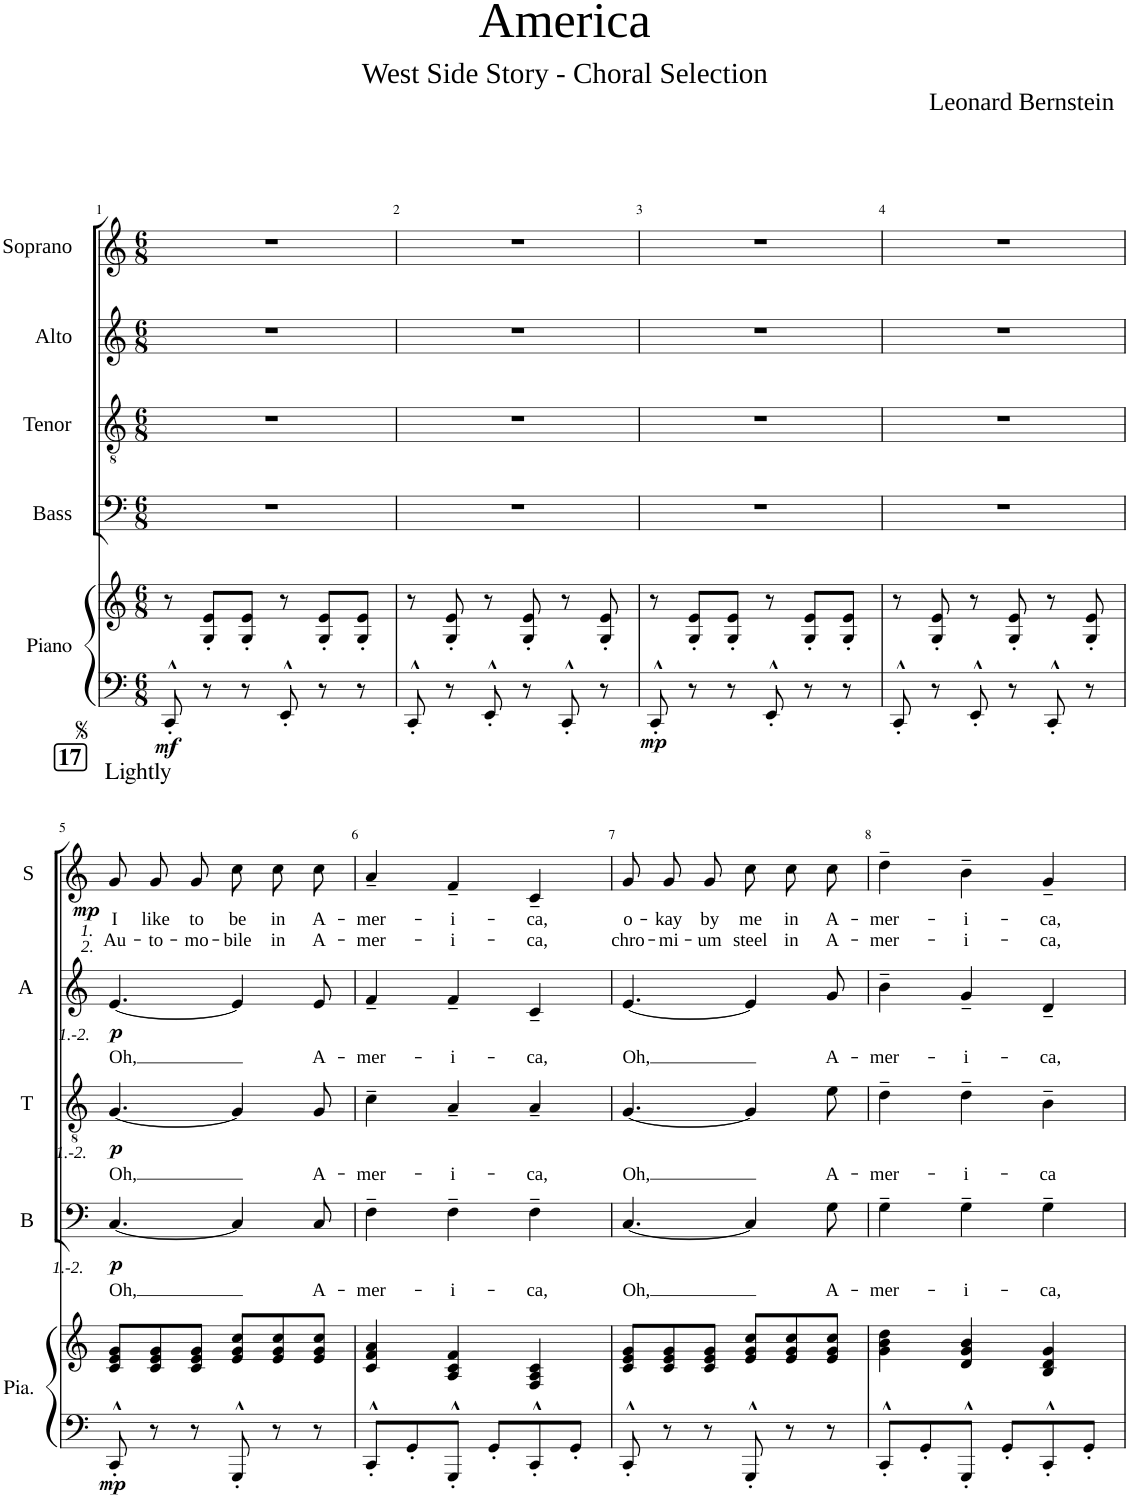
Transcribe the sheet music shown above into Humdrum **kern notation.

**kern	**kern	**dynam	**kern	**text	**dynam	**kern	**text	**dynam	**kern	**text	**dynam	**kern	**text	**text	**dynam
*part5	*part5	*part5	*part4	*part4	*part4	*part3	*part3	*part3	*part2	*part2	*part2	*part1	*part1	*part1	*part1
*staff6	*staff5	*staff5/6	*staff4	*staff4	*staff4	*staff3	*staff3	*staff3	*staff2	*staff2	*staff2	*staff1	*staff1	*staff1	*staff1
*I"Piano	*	*	*I"Bass	*	*	*I"Tenor	*	*	*I"Alto	*	*	*I"Soprano	*	*	*
*I'Pia.	*	*	*I'B	*	*	*I'T	*	*	*I'A	*	*	*I'S	*	*	*
*clefF4	*clefG2	*	*clefF4	*	*	*clefGv2	*	*	*clefG2	*	*	*clefG2	*	*	*
*k[]	*k[]	*	*k[]	*	*	*k[]	*	*	*k[]	*	*	*k[]	*	*	*
*M6/8	*M6/8	*	*M6/8	*	*	*M6/8	*	*	*M6/8	*	*	*M6/8	*	*	*
=1	=1	=1	=1	=1	=1	=1	=1	=1	=1	=1	=1	=1	=1	=1	=1
!	!	!LO:DY:b=2	!	!	!	!	!	!	!	!	!	!	!	!	!
8CC'^^/	8r	mf	2.r	.	.	2.r	.	.	2.r	.	.	2.r	.	.	.
8r	8G/' 8e/'L	.	.	.	.	.	.	.	.	.	.	.	.	.	.
8r	8G/' 8e/'J	.	.	.	.	.	.	.	.	.	.	.	.	.	.
8EE'^^/	8r	.	.	.	.	.	.	.	.	.	.	.	.	.	.
8r	8G/' 8e/'L	.	.	.	.	.	.	.	.	.	.	.	.	.	.
8r	8G/' 8e/'J	.	.	.	.	.	.	.	.	.	.	.	.	.	.
=2	=2	=2	=2	=2	=2	=2	=2	=2	=2	=2	=2	=2	=2	=2	=2
8CC'^^/	8r	.	2.r	.	.	2.r	.	.	2.r	.	.	2.r	.	.	.
8r	8G/' 8e/'	.	.	.	.	.	.	.	.	.	.	.	.	.	.
8EE'^^/	8r	.	.	.	.	.	.	.	.	.	.	.	.	.	.
8r	8G/' 8e/'	.	.	.	.	.	.	.	.	.	.	.	.	.	.
8CC'^^/	8r	.	.	.	.	.	.	.	.	.	.	.	.	.	.
8r	8G/' 8e/'	.	.	.	.	.	.	.	.	.	.	.	.	.	.
=3	=3	=3	=3	=3	=3	=3	=3	=3	=3	=3	=3	=3	=3	=3	=3
!	!	!LO:DY:b=2	!	!	!	!	!	!	!	!	!	!	!	!	!
8CC'^^/	8r	mp	2.r	.	.	2.r	.	.	2.r	.	.	2.r	.	.	.
8r	8G/' 8e/'L	.	.	.	.	.	.	.	.	.	.	.	.	.	.
8r	8G/' 8e/'J	.	.	.	.	.	.	.	.	.	.	.	.	.	.
8EE'^^/	8r	.	.	.	.	.	.	.	.	.	.	.	.	.	.
8r	8G/' 8e/'L	.	.	.	.	.	.	.	.	.	.	.	.	.	.
8r	8G/' 8e/'J	.	.	.	.	.	.	.	.	.	.	.	.	.	.
=4	=4	=4	=4	=4	=4	=4	=4	=4	=4	=4	=4	=4	=4	=4	=4
8CC'^^/	8r	.	2.r	.	.	2.r	.	.	2.r	.	.	2.r	.	.	.
8r	8G/' 8e/'	.	.	.	.	.	.	.	.	.	.	.	.	.	.
8EE'^^/	8r	.	.	.	.	.	.	.	.	.	.	.	.	.	.
8r	8G/' 8e/'	.	.	.	.	.	.	.	.	.	.	.	.	.	.
8CC'^^/	8r	.	.	.	.	.	.	.	.	.	.	.	.	.	.
8r	8G/' 8e/'	.	.	.	.	.	.	.	.	.	.	.	.	.	.
!!LO:LB:g=z
!!LO:REH:place=s1:a:B:cj:fs=14:t=17
=5	=5	=5	=5	=5	=5	=5	=5	=5	=5	=5	=5	=5	=5	=5	=5
!	!	!	!	!	!	!	!	!	!	!	!	!LO:TX:b:i:t=1.	!	!	!
!	!	!	!	!	!	!	!	!	!	!	!	!LO:TX:b:i:t=2.	!	!	!
!	!	!	!	!	!	!	!	!	!	!	!	!LO:TX:a:t=Lightly	!	!	!
!	!	!	!	!	!	!	!	!	!LO:TX:b:i:t=1.-2.	!	!	!	!	!	!
!	!	!	!	!	!	!LO:TX:b:i:t=1.-2.	!	!	!	!	!	!	!	!	!
!	!	!	!LO:TX:b:i:t=1.-2.	!	!	!	!	!	!	!	!	!	!	!	!
!	!	!LO:DY:b=2	!	!LO:LY:b	!LO:DY:b	!	!LO:LY:b	!LO:DY:b	!	!LO:LY:b	!LO:DY:b	!	!LO:LY:b	!LO:LY:b	!LO:DY:b
8CC'^^/	8c/ 8e/ 8g/L	mp	[4.C/	Oh,	p	[4.G/	Oh,	p	[4.e/	Oh,	p	8g/L	I	Au-	mp
!	!	!	!	!	!	!	!	!	!	!	!	!	!LO:LY:b	!LO:LY:b	!
8r	8c/ 8e/ 8g/	.	.	.	.	.	.	.	.	.	.	8g/	like	-to-	.
!	!	!	!	!	!	!	!	!	!	!	!	!	!LO:LY:b	!LO:LY:b	!
8r	8c/ 8e/ 8g/J	.	.	.	.	.	.	.	.	.	.	8g/J	to	-mo-	.
!	!	!	!	!	!	!	!	!	!	!	!	!	!LO:LY:b	!LO:LY:b	!
8GGG'^^/	8e/ 8g/ 8cc/L	.	4C/]	.	.	4G/]	.	.	4e/]	.	.	8cc\L	be	-bile	.
!	!	!	!	!	!	!	!	!	!	!	!	!	!LO:LY:b	!LO:LY:b	!
8r	8e/ 8g/ 8cc/	.	.	.	.	.	.	.	.	.	.	8cc\	in	in	.
!	!	!	!	!LO:LY:b	!	!	!LO:LY:b	!	!	!LO:LY:b	!	!	!LO:LY:b	!LO:LY:b	!
8r	8e/ 8g/ 8cc/J	.	8C/	A-	.	8G/	A-	.	8e/	A-	.	8cc\J	A-	A-	.
=6	=6	=6	=6	=6	=6	=6	=6	=6	=6	=6	=6	=6	=6	=6	=6
!	!	!	!	!LO:LY:b	!	!	!LO:LY:b	!	!	!LO:LY:b	!	!	!LO:LY:b	!LO:LY:b	!
8CC'^^/L	4c/ 4f/ 4a/	.	4F~\	-mer-	.	4c~\	-mer-	.	4f~/	-mer-	.	4a~/	-mer-	-mer-	.
8GG'/	.	.	.	.	.	.	.	.	.	.	.	.	.	.	.
!	!	!	!	!LO:LY:b	!	!	!LO:LY:b	!	!	!LO:LY:b	!	!	!LO:LY:b	!LO:LY:b	!
8GGG'^^/J	4A/ 4c/ 4f/	.	4F~\	-i-	.	4A~/	-i-	.	4f~/	-i-	.	4f~/	-i-	-i-	.
8GG'/L	.	.	.	.	.	.	.	.	.	.	.	.	.	.	.
!	!	!	!	!LO:LY:b	!	!	!LO:LY:b	!	!	!LO:LY:b	!	!	!LO:LY:b	!LO:LY:b	!
8CC'^^/	4F/ 4A/ 4c/	.	4F~\	-ca,	.	4A~/	-ca,	.	4c~/	-ca,	.	4c~/	-ca,	-ca,	.
8GG'/J	.	.	.	.	.	.	.	.	.	.	.	.	.	.	.
=7	=7	=7	=7	=7	=7	=7	=7	=7	=7	=7	=7	=7	=7	=7	=7
!	!	!	!	!LO:LY:b	!	!	!LO:LY:b	!	!	!LO:LY:b	!	!	!LO:LY:b	!LO:LY:b	!
8CC'^^/	8c/ 8e/ 8g/L	.	[4.C/	Oh,	.	[4.G/	Oh,	.	[4.e/	Oh,	.	8g/L	o-	chro-	.
!	!	!	!	!	!	!	!	!	!	!	!	!	!LO:LY:b	!LO:LY:b	!
8r	8c/ 8e/ 8g/	.	.	.	.	.	.	.	.	.	.	8g/	-kay	-mi-	.
!	!	!	!	!	!	!	!	!	!	!	!	!	!LO:LY:b	!LO:LY:b	!
8r	8c/ 8e/ 8g/J	.	.	.	.	.	.	.	.	.	.	8g/J	by	-um	.
!	!	!	!	!	!	!	!	!	!	!	!	!	!LO:LY:b	!LO:LY:b	!
8GGG'^^/	8e/ 8g/ 8cc/L	.	4C/]	.	.	4G/]	.	.	4e/]	.	.	8cc\L	me	steel	.
!	!	!	!	!	!	!	!	!	!	!	!	!	!LO:LY:b	!LO:LY:b	!
8r	8e/ 8g/ 8cc/	.	.	.	.	.	.	.	.	.	.	8cc\	in	in	.
!	!	!	!	!LO:LY:b	!	!	!LO:LY:b	!	!	!LO:LY:b	!	!	!LO:LY:b	!LO:LY:b	!
8r	8e/ 8g/ 8cc/J	.	8G\	A-	.	8e\	A-	.	8g/	A-	.	8cc\J	A-	A-	.
=8	=8	=8	=8	=8	=8	=8	=8	=8	=8	=8	=8	=8	=8	=8	=8
!	!	!	!	!LO:LY:b	!	!	!LO:LY:b	!	!	!LO:LY:b	!	!	!LO:LY:b	!LO:LY:b	!
8CC'^^/L	4g\ 4b\ 4dd\	.	4G~\	-mer-	.	4d~\	-mer-	.	4b~\	-mer-	.	4dd~\	-mer-	-mer-	.
8GG'/	.	.	.	.	.	.	.	.	.	.	.	.	.	.	.
!	!	!	!	!LO:LY:b	!	!	!LO:LY:b	!	!	!LO:LY:b	!	!	!LO:LY:b	!LO:LY:b	!
8GGG'^^/J	4d/ 4g/ 4b/	.	4G~\	-i-	.	4d~\	-i-	.	4g~/	-i-	.	4b~\	-i-	-i-	.
8GG'/L	.	.	.	.	.	.	.	.	.	.	.	.	.	.	.
!	!	!	!	!LO:LY:b	!	!	!LO:LY:b	!	!	!LO:LY:b	!	!	!LO:LY:b	!LO:LY:b	!
8CC'^^/	4B/ 4d/ 4g/	.	4G~\	-ca,	.	4B~\	-ca	.	4d~/	-ca,	.	4g~/	-ca,	-ca,	.
8GG'/J	.	.	.	.	.	.	.	.	.	.	.	.	.	.	.
=	=	=	=	=	=	=	=	=	=	=	=	=	=	=	=
*-	*-	*-	*-	*-	*-	*-	*-	*-	*-	*-	*-	*-	*-	*-	*-
